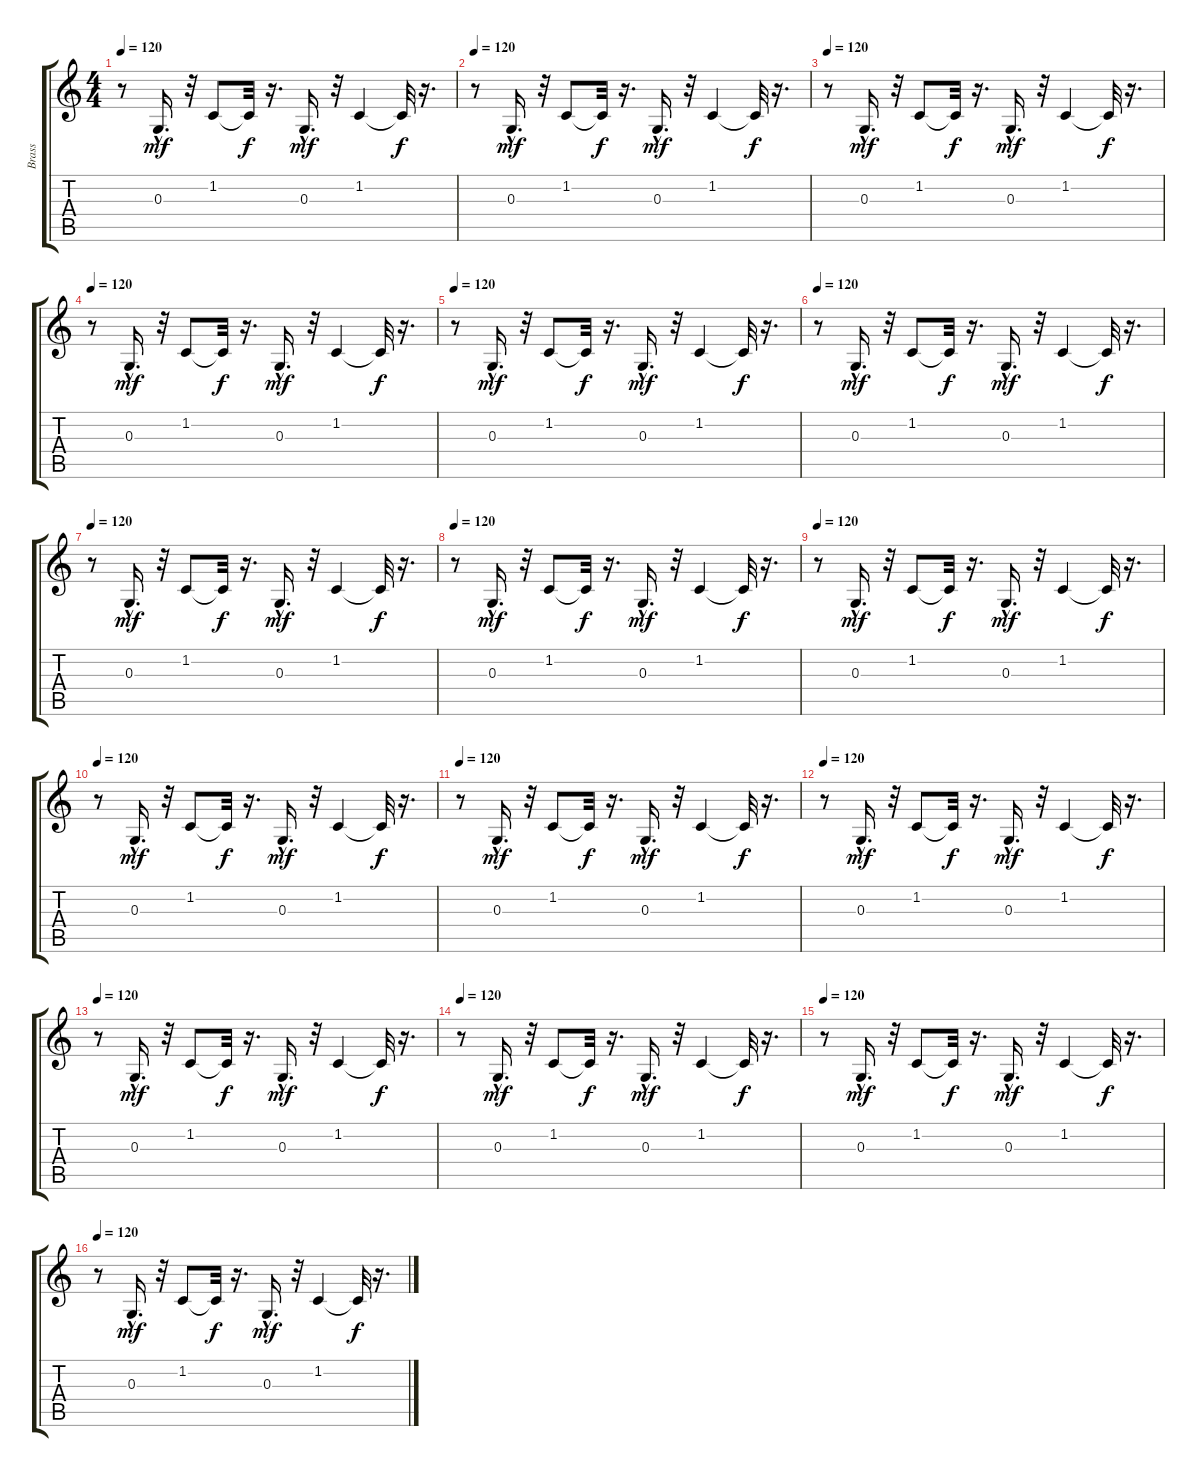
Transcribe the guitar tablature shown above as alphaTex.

\track ("Brass" "Brass") {instrument brasssection}
\staff {score tabs}
\tuning (E4 B3 G3 D3 A2 E2) {hide}
\ts (4 4)
\tempo 120
\clef g2
\ks c
r.8{dy f} 0.3{hac}.16{d dy mf} r.32 1.2.8 1.2{t}.32{dy f} r.16{d} 0.3{hac}.16{d dy mf} r.32 1.2.4 1.2{t}.32{dy f} r.16{d} |
\tempo 120
r.8 0.3{hac}.16{d dy mf} r.32 1.2.8 1.2{t}.32{dy f} r.16{d} 0.3{hac}.16{d dy mf} r.32 1.2.4 1.2{t}.32{dy f} r.16{d} |
\tempo 120
r.8 0.3{hac}.16{d dy mf} r.32 1.2.8 1.2{t}.32{dy f} r.16{d} 0.3{hac}.16{d dy mf} r.32 1.2.4 1.2{t}.32{dy f} r.16{d} |
\tempo 120
r.8 0.3{hac}.16{d dy mf} r.32 1.2.8 1.2{t}.32{dy f} r.16{d} 0.3{hac}.16{d dy mf} r.32 1.2.4 1.2{t}.32{dy f} r.16{d} |
\tempo 120
r.8 0.3{hac}.16{d dy mf} r.32 1.2.8 1.2{t}.32{dy f} r.16{d} 0.3{hac}.16{d dy mf} r.32 1.2.4 1.2{t}.32{dy f} r.16{d} |
\tempo 120
r.8 0.3{hac}.16{d dy mf} r.32 1.2.8 1.2{t}.32{dy f} r.16{d} 0.3{hac}.16{d dy mf} r.32 1.2.4 1.2{t}.32{dy f} r.16{d} |
\tempo 120
r.8 0.3{hac}.16{d dy mf} r.32 1.2.8 1.2{t}.32{dy f} r.16{d} 0.3{hac}.16{d dy mf} r.32 1.2.4 1.2{t}.32{dy f} r.16{d} |
\tempo 120
r.8 0.3{hac}.16{d dy mf} r.32 1.2.8 1.2{t}.32{dy f} r.16{d} 0.3{hac}.16{d dy mf} r.32 1.2.4 1.2{t}.32{dy f} r.16{d} |
\tempo 120
r.8 0.3{hac}.16{d dy mf} r.32 1.2.8 1.2{t}.32{dy f} r.16{d} 0.3{hac}.16{d dy mf} r.32 1.2.4 1.2{t}.32{dy f} r.16{d} |
\tempo 120
r.8 0.3{hac}.16{d dy mf} r.32 1.2.8 1.2{t}.32{dy f} r.16{d} 0.3{hac}.16{d dy mf} r.32 1.2.4 1.2{t}.32{dy f} r.16{d} |
\tempo 120
r.8 0.3{hac}.16{d dy mf} r.32 1.2.8 1.2{t}.32{dy f} r.16{d} 0.3{hac}.16{d dy mf} r.32 1.2.4 1.2{t}.32{dy f} r.16{d} |
\tempo 120
r.8 0.3{hac}.16{d dy mf} r.32 1.2.8 1.2{t}.32{dy f} r.16{d} 0.3{hac}.16{d dy mf} r.32 1.2.4 1.2{t}.32{dy f} r.16{d} |
\tempo 120
r.8 0.3{hac}.16{d dy mf} r.32 1.2.8 1.2{t}.32{dy f} r.16{d} 0.3{hac}.16{d dy mf} r.32 1.2.4 1.2{t}.32{dy f} r.16{d} |
\tempo 120
r.8 0.3{hac}.16{d dy mf} r.32 1.2.8 1.2{t}.32{dy f} r.16{d} 0.3{hac}.16{d dy mf} r.32 1.2.4 1.2{t}.32{dy f} r.16{d} |
\tempo 120
r.8 0.3{hac}.16{d dy mf} r.32 1.2.8 1.2{t}.32{dy f} r.16{d} 0.3{hac}.16{d dy mf} r.32 1.2.4 1.2{t}.32{dy f} r.16{d} |
\tempo 120
r.8 0.3{hac}.16{d dy mf} r.32 1.2.8 1.2{t}.32{dy f} r.16{d} 0.3{hac}.16{d dy mf} r.32 1.2.4 1.2{t}.32{dy f} r.16{d}
